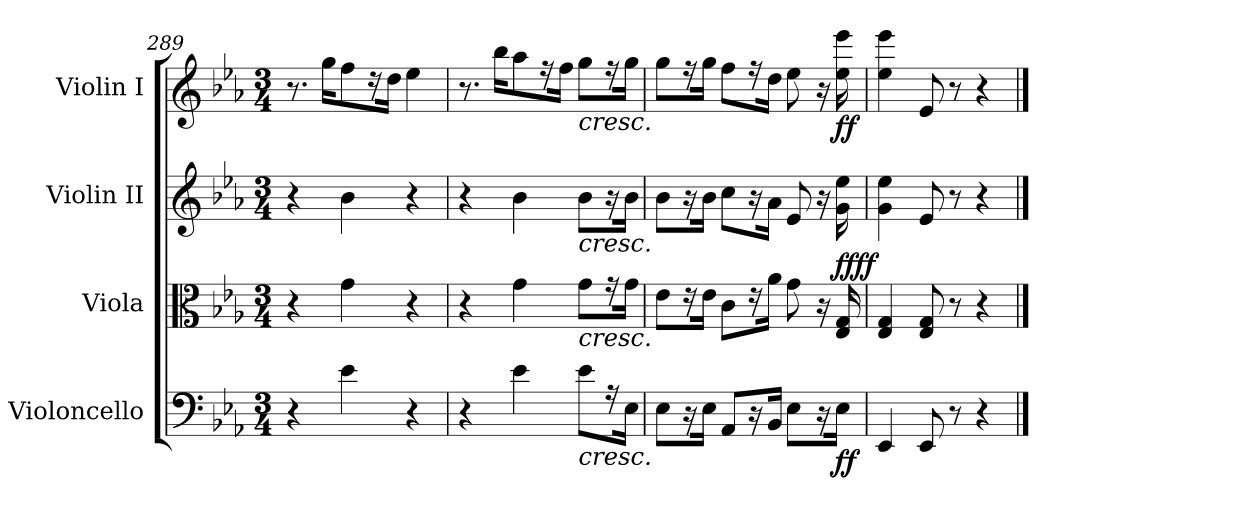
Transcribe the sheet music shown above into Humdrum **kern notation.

**kern	**dynam	**kern	**dynam	**kern	**kern	**dynam
*part4	*part4	*part3	*part3	*part2	*part1	*part1
*staff4	*staff4	*staff3	*staff3	*staff2	*staff1	*staff1
*I"Violoncello	*	*I"Viola	*	*I"Violin II	*I"Violin I	*
*I'Vc.	*	*I'Vla.	*	*I'Vln. II	*I'Vln. I	*
*clefF4	*	*clefC3	*	*clefG2	*clefG2	*
*k[b-e-a-]	*	*k[b-e-a-]	*	*k[b-e-a-]	*k[b-e-a-]	*
*E-:	*	*E-:	*	*E-:	*E-:	*
*M3/4	*	*M3/4	*	*M3/4	*M3/4	*
=289	=289	=289	=289	=289	=289	=289
4r	.	4r	.	4r	8.r	.
.	.	.	.	.	16ggKL	.
4e-	.	4g	.	4b-	8ff	.
.	.	.	.	.	16r	.
.	.	.	.	.	16ddJk	.
4r	.	4r	.	4r	4ee-	.
=290	=290	=290	=290	=290	=290	=290
4r	.	4r	.	4r	8.r	.
.	.	.	.	.	16bb-KL	.
4e-	.	4g	.	4b-	8aa-	.
.	.	.	.	.	16r	.
.	.	.	.	.	16ffJk	.
!	!	!	!	!	!LO:TX:b:i:t=cresc.	!
!	!	!	!	!LO:TX:b:i:t=cresc.	!	!
!	!	!LO:TX:b:i:t=cresc.	!	!	!	!
!LO:TX:b:i:t=cresc.	!	!	!	!	!	!
8e-L	.	8gL	.	8b-L	8ggL	.
16r	.	16r	.	16r	16r	.
16E-Jk	.	16gJk	.	16b-Jk	16ggJk	.
=291	=291	=291	=291	=291	=291	=291
8E-L	.	8e-L	.	8b-L	8ggL	.
16r	.	16r	.	16r	16r	.
16E-Jk	.	16e-Jk	.	16b-Jk	16ggJk	.
8AA-L	.	8cL	.	8ccL	8ffL	.
16r	.	16r	.	16r	16r	.
16BB-Jk	.	16a-Jk	.	16a-Jk	16ddJk	.
8E-L	.	8g	.	8e-	8ee-	.
16r	.	16r	.	16r	16r	.
!	!	!	!LO:DY:a	!	!	!
16E-Jk	ff	16E- 16G	ffff	16g 16ee-	16ee- 16eee-	ff
=292	=292	=292	=292	=292	=292	=292
4EE-	.	4E- 4G	.	4g 4ee-	4ee- 4eee-	.
8EE-	.	8E- 8G	.	8e-	8e-	.
8r	.	8r	.	8r	8r	.
4r	.	4r	.	4r	4r	.
==	==	==	==	==	==	==
*-	*-	*-	*-	*-	*-	*-
